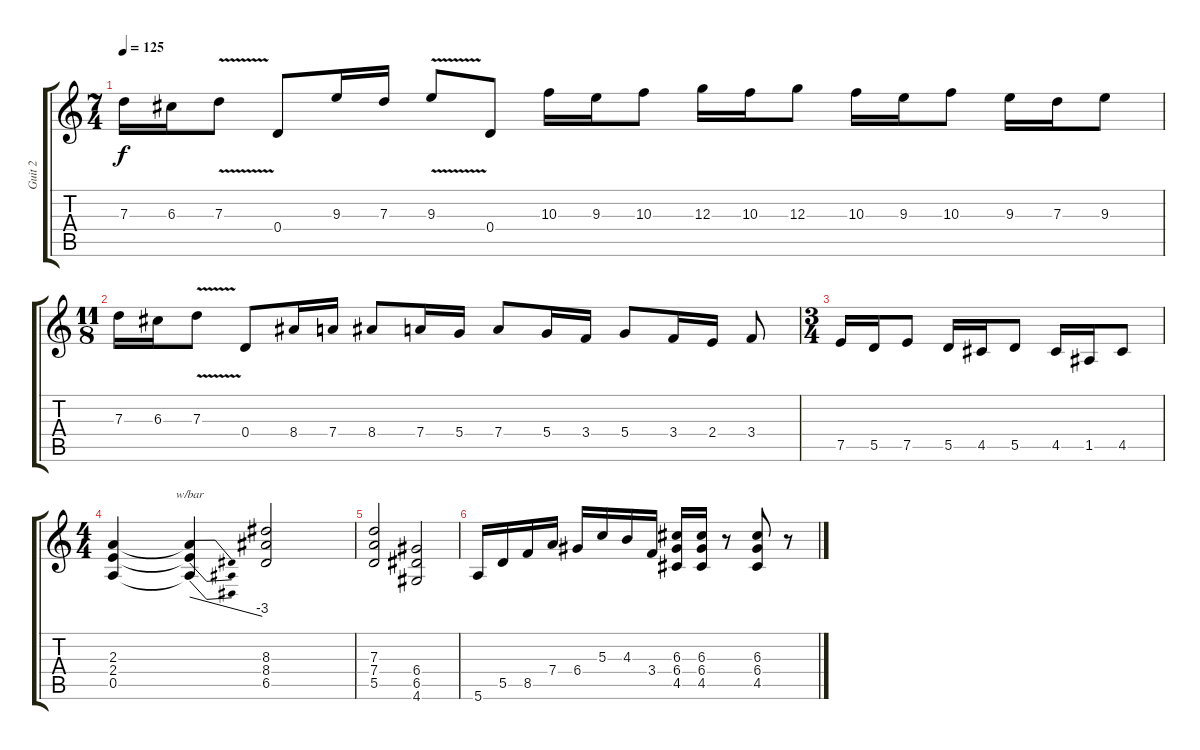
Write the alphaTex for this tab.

\track ("Guit 2" "Guit 2") {instrument distortionguitar}
\staff {score tabs}
\tuning (E4 B3 G3 D3 A2 E2) {hide}
\ts (7 4)
\tempo 125
\clef g2
\ks c
7.3.16{dy f} 6.3.16 7.3{v}.8 0.4.8 9.3.16 7.3.16 9.3{v}.8 0.4.8 10.3.16 9.3.16 10.3.8 12.3.16 10.3.16 12.3.8 10.3.16 9.3.16 10.3.8 9.3.16 7.3.16 9.3.8 |
\ts (11 8)
7.3.16 6.3.16 7.3{v}.8 0.4.8 8.4.16 7.4.16 8.4.8 7.4.16 5.4.16 7.4.8 5.4.16 3.4.16 5.4.8 3.4.16 2.4.16 3.4.8 |
\ts (3 4)
7.5.16 5.5.16 7.5.8 5.5.16 4.5.16 5.5.8 4.5.16 1.5.16 4.5.8 |
\ts (4 4)
(2.3 2.4 0.5).4 (2.3{t} 2.4{t} 0.5{t}).4{tbe (dive default 0 0 60 -12)} (8.3 8.4 6.5).2 |
(7.3 7.4 5.5).2 (6.4 6.5 4.6).2 |
5.6.16 5.5.16 8.5.16 7.4.16 6.4.16 5.3.16 4.3.16 3.4.16 (6.3 6.4 4.5).16 (6.3 6.4 4.5).16 r.8 (6.3 6.4 4.5).8 r.8
